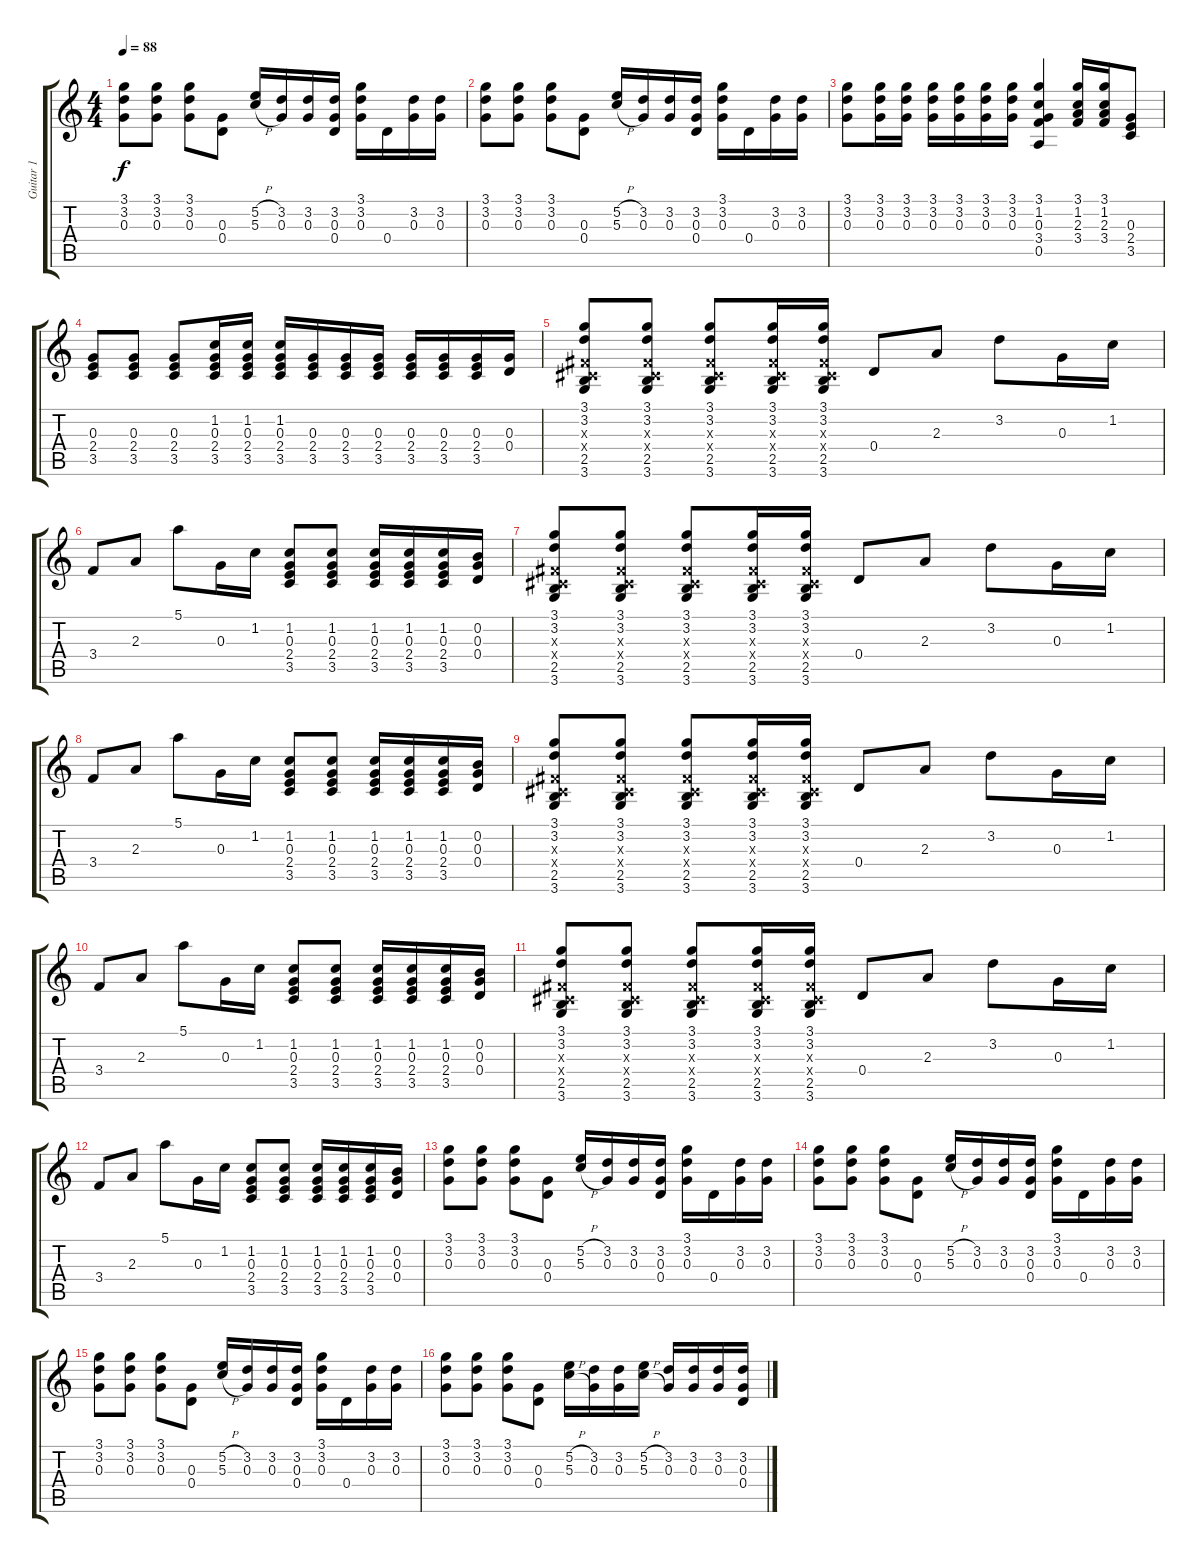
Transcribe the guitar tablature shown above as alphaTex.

\track ("Guitar 1" "Guitar 1") {instrument distortionguitar}
\staff {score tabs}
\tuning (E4 B3 G3 D3 A2 E2) {hide}
\ts (4 4)
\tempo 88
\clef g2
\ks c
(3.1 3.2 0.3).8{dy f} (3.1 3.2 0.3).8 (3.1 3.2 0.3).8 (0.3 0.4).8 (5.2{h} 5.3{h}).16 (3.2 0.3).16 (3.2 0.3).16 (3.2 0.3 0.4).16 (3.1 3.2 0.3).16 0.4.16 (3.2 0.3).16 (3.2 0.3).16 |
(3.1 3.2 0.3).8 (3.1 3.2 0.3).8 (3.1 3.2 0.3).8 (0.3 0.4).8 (5.2{h} 5.3{h}).16 (3.2 0.3).16 (3.2 0.3).16 (3.2 0.3 0.4).16 (3.1 3.2 0.3).16 0.4.16 (3.2 0.3).16 (3.2 0.3).16 |
(3.1 3.2 0.3).8 (3.1 3.2 0.3).16 (3.1 3.2 0.3).16 (3.1 3.2 0.3).16 (3.1 3.2 0.3).16 (3.1 3.2 0.3).16 (3.1 3.2 0.3).16 (3.1 1.2 0.3 3.4 0.5).4 (3.1 1.2 2.3 3.4).16 (3.1 1.2 2.3 3.4).16 (0.3 2.4 3.5).8 |
(0.3 2.4 3.5).8 (0.3 2.4 3.5).8 (0.3 2.4 3.5).8 (1.2 0.3 2.4 3.5).16 (1.2 0.3 2.4 3.5).16 (1.2 0.3 2.4 3.5).16 (0.3 2.4 3.5).16 (0.3 2.4 3.5).16 (0.3 2.4 3.5).16 (0.3 2.4 3.5).16 (0.3 2.4 3.5).16 (0.3 2.4 3.5).16 (0.3 0.4).16 |
(3.1 3.2 -1.3{x} -1.4{x} 2.5 3.6).8 (3.1 3.2 -1.3{x} -1.4{x} 2.5 3.6).8 (3.1 3.2 -1.3{x} -1.4{x} 2.5 3.6).8 (3.1 3.2 -1.3{x} -1.4{x} 2.5 3.6).16 (3.1 3.2 -1.3{x} -1.4{x} 2.5 3.6).16 0.4.8 2.3.8 3.2.8 0.3.16 1.2.16 |
3.4.8 2.3.8 5.1.8 0.3.16 1.2.16 (1.2 0.3 2.4 3.5).8 (1.2 0.3 2.4 3.5).8 (1.2 0.3 2.4 3.5).16 (1.2 0.3 2.4 3.5).16 (1.2 0.3 2.4 3.5).16 (0.2 0.3 0.4).16 |
(3.1 3.2 -1.3{x} -1.4{x} 2.5 3.6).8 (3.1 3.2 -1.3{x} -1.4{x} 2.5 3.6).8 (3.1 3.2 -1.3{x} -1.4{x} 2.5 3.6).8 (3.1 3.2 -1.3{x} -1.4{x} 2.5 3.6).16 (3.1 3.2 -1.3{x} -1.4{x} 2.5 3.6).16 0.4.8 2.3.8 3.2.8 0.3.16 1.2.16 |
3.4.8 2.3.8 5.1.8 0.3.16 1.2.16 (1.2 0.3 2.4 3.5).8 (1.2 0.3 2.4 3.5).8 (1.2 0.3 2.4 3.5).16 (1.2 0.3 2.4 3.5).16 (1.2 0.3 2.4 3.5).16 (0.2 0.3 0.4).16 |
(3.1 3.2 -1.3{x} -1.4{x} 2.5 3.6).8 (3.1 3.2 -1.3{x} -1.4{x} 2.5 3.6).8 (3.1 3.2 -1.3{x} -1.4{x} 2.5 3.6).8 (3.1 3.2 -1.3{x} -1.4{x} 2.5 3.6).16 (3.1 3.2 -1.3{x} -1.4{x} 2.5 3.6).16 0.4.8 2.3.8 3.2.8 0.3.16 1.2.16 |
3.4.8 2.3.8 5.1.8 0.3.16 1.2.16 (1.2 0.3 2.4 3.5).8 (1.2 0.3 2.4 3.5).8 (1.2 0.3 2.4 3.5).16 (1.2 0.3 2.4 3.5).16 (1.2 0.3 2.4 3.5).16 (0.2 0.3 0.4).16 |
(3.1 3.2 -1.3{x} -1.4{x} 2.5 3.6).8 (3.1 3.2 -1.3{x} -1.4{x} 2.5 3.6).8 (3.1 3.2 -1.3{x} -1.4{x} 2.5 3.6).8 (3.1 3.2 -1.3{x} -1.4{x} 2.5 3.6).16 (3.1 3.2 -1.3{x} -1.4{x} 2.5 3.6).16 0.4.8 2.3.8 3.2.8 0.3.16 1.2.16 |
3.4.8 2.3.8 5.1.8 0.3.16 1.2.16 (1.2 0.3 2.4 3.5).8 (1.2 0.3 2.4 3.5).8 (1.2 0.3 2.4 3.5).16 (1.2 0.3 2.4 3.5).16 (1.2 0.3 2.4 3.5).16 (0.2 0.3 0.4).16 |
(3.1 3.2 0.3).8 (3.1 3.2 0.3).8 (3.1 3.2 0.3).8 (0.3 0.4).8 (5.2{h} 5.3{h}).16 (3.2 0.3).16 (3.2 0.3).16 (3.2 0.3 0.4).16 (3.1 3.2 0.3).16 0.4.16 (3.2 0.3).16 (3.2 0.3).16 |
(3.1 3.2 0.3).8 (3.1 3.2 0.3).8 (3.1 3.2 0.3).8 (0.3 0.4).8 (5.2{h} 5.3{h}).16 (3.2 0.3).16 (3.2 0.3).16 (3.2 0.3 0.4).16 (3.1 3.2 0.3).16 0.4.16 (3.2 0.3).16 (3.2 0.3).16 |
(3.1 3.2 0.3).8 (3.1 3.2 0.3).8 (3.1 3.2 0.3).8 (0.3 0.4).8 (5.2{h} 5.3{h}).16 (3.2 0.3).16 (3.2 0.3).16 (3.2 0.3 0.4).16 (3.1 3.2 0.3).16 0.4.16 (3.2 0.3).16 (3.2 0.3).16 |
(3.1 3.2 0.3).8 (3.1 3.2 0.3).8 (3.1 3.2 0.3).8 (0.3 0.4).8 (5.2{h} 5.3{h}).16 (3.2 0.3).16 (3.2 0.3).16 (5.2{h} 5.3{h}).16 (3.2 0.3).16 (3.2 0.3).16 (3.2 0.3).16 (3.2 0.3 0.4).16
